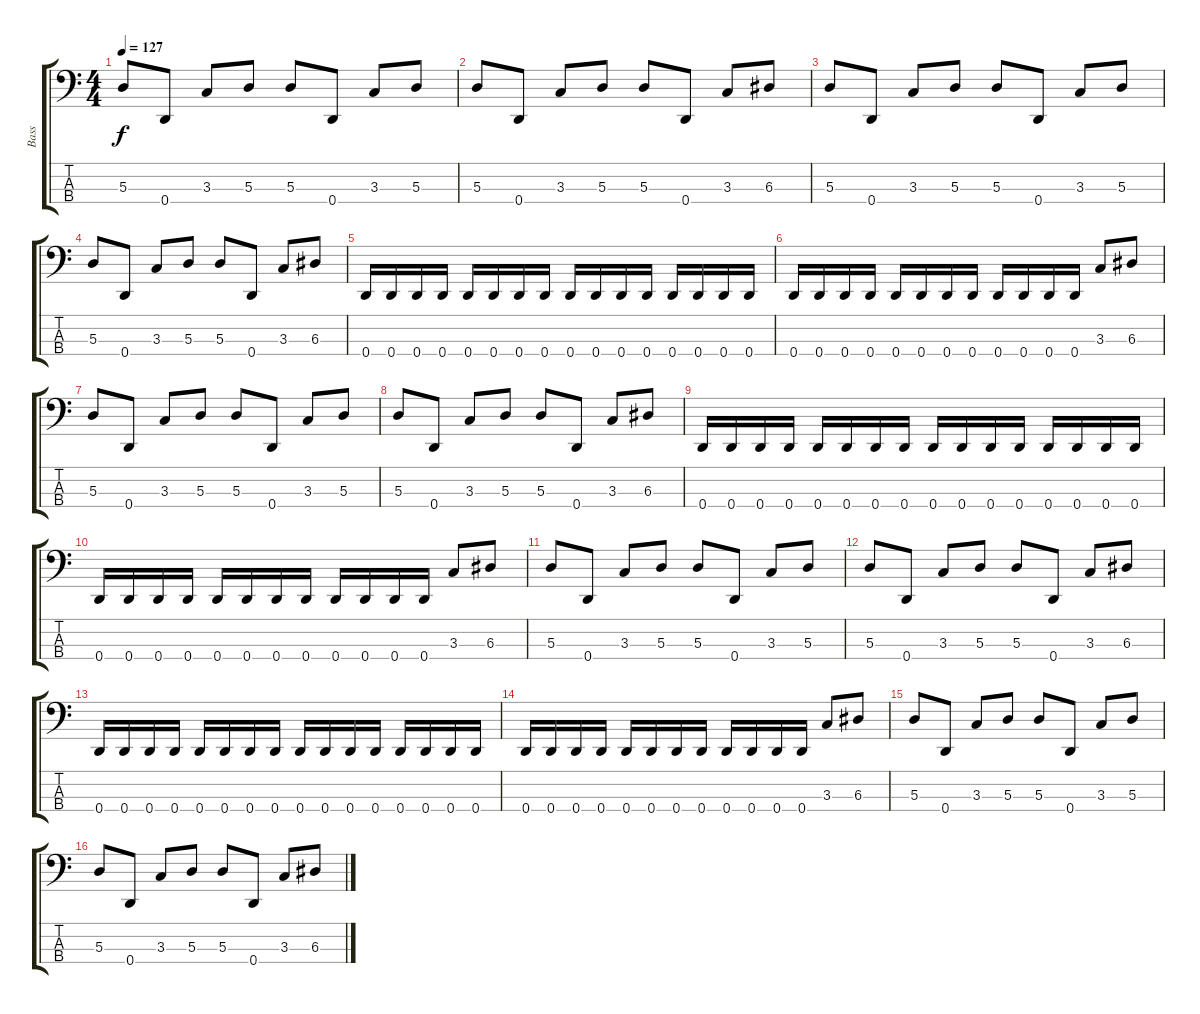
\track ("Bass" "Bass") {instrument electricbassfinger}
\staff {score tabs}
\tuning (G2 D2 A1 D1) {hide}
\ts (4 4)
\tempo 127
\clef f4
\ks c
5.3.8{dy f} 0.4.8 3.3.8 5.3.8 5.3.8 0.4.8 3.3.8 5.3.8 |
5.3.8 0.4.8 3.3.8 5.3.8 5.3.8 0.4.8 3.3.8 6.3.8 |
5.3.8 0.4.8 3.3.8 5.3.8 5.3.8 0.4.8 3.3.8 5.3.8 |
5.3.8 0.4.8 3.3.8 5.3.8 5.3.8 0.4.8 3.3.8 6.3.8 |
0.4.16 0.4.16 0.4.16 0.4.16 0.4.16 0.4.16 0.4.16 0.4.16 0.4.16 0.4.16 0.4.16 0.4.16 0.4.16 0.4.16 0.4.16 0.4.16 |
0.4.16 0.4.16 0.4.16 0.4.16 0.4.16 0.4.16 0.4.16 0.4.16 0.4.16 0.4.16 0.4.16 0.4.16 3.3.8 6.3.8 |
5.3.8 0.4.8 3.3.8 5.3.8 5.3.8 0.4.8 3.3.8 5.3.8 |
5.3.8 0.4.8 3.3.8 5.3.8 5.3.8 0.4.8 3.3.8 6.3.8 |
0.4.16 0.4.16 0.4.16 0.4.16 0.4.16 0.4.16 0.4.16 0.4.16 0.4.16 0.4.16 0.4.16 0.4.16 0.4.16 0.4.16 0.4.16 0.4.16 |
0.4.16 0.4.16 0.4.16 0.4.16 0.4.16 0.4.16 0.4.16 0.4.16 0.4.16 0.4.16 0.4.16 0.4.16 3.3.8 6.3.8 |
5.3.8 0.4.8 3.3.8 5.3.8 5.3.8 0.4.8 3.3.8 5.3.8 |
5.3.8 0.4.8 3.3.8 5.3.8 5.3.8 0.4.8 3.3.8 6.3.8 |
0.4.16 0.4.16 0.4.16 0.4.16 0.4.16 0.4.16 0.4.16 0.4.16 0.4.16 0.4.16 0.4.16 0.4.16 0.4.16 0.4.16 0.4.16 0.4.16 |
0.4.16 0.4.16 0.4.16 0.4.16 0.4.16 0.4.16 0.4.16 0.4.16 0.4.16 0.4.16 0.4.16 0.4.16 3.3.8 6.3.8 |
5.3.8 0.4.8 3.3.8 5.3.8 5.3.8 0.4.8 3.3.8 5.3.8 |
5.3.8 0.4.8 3.3.8 5.3.8 5.3.8 0.4.8 3.3.8 6.3.8
